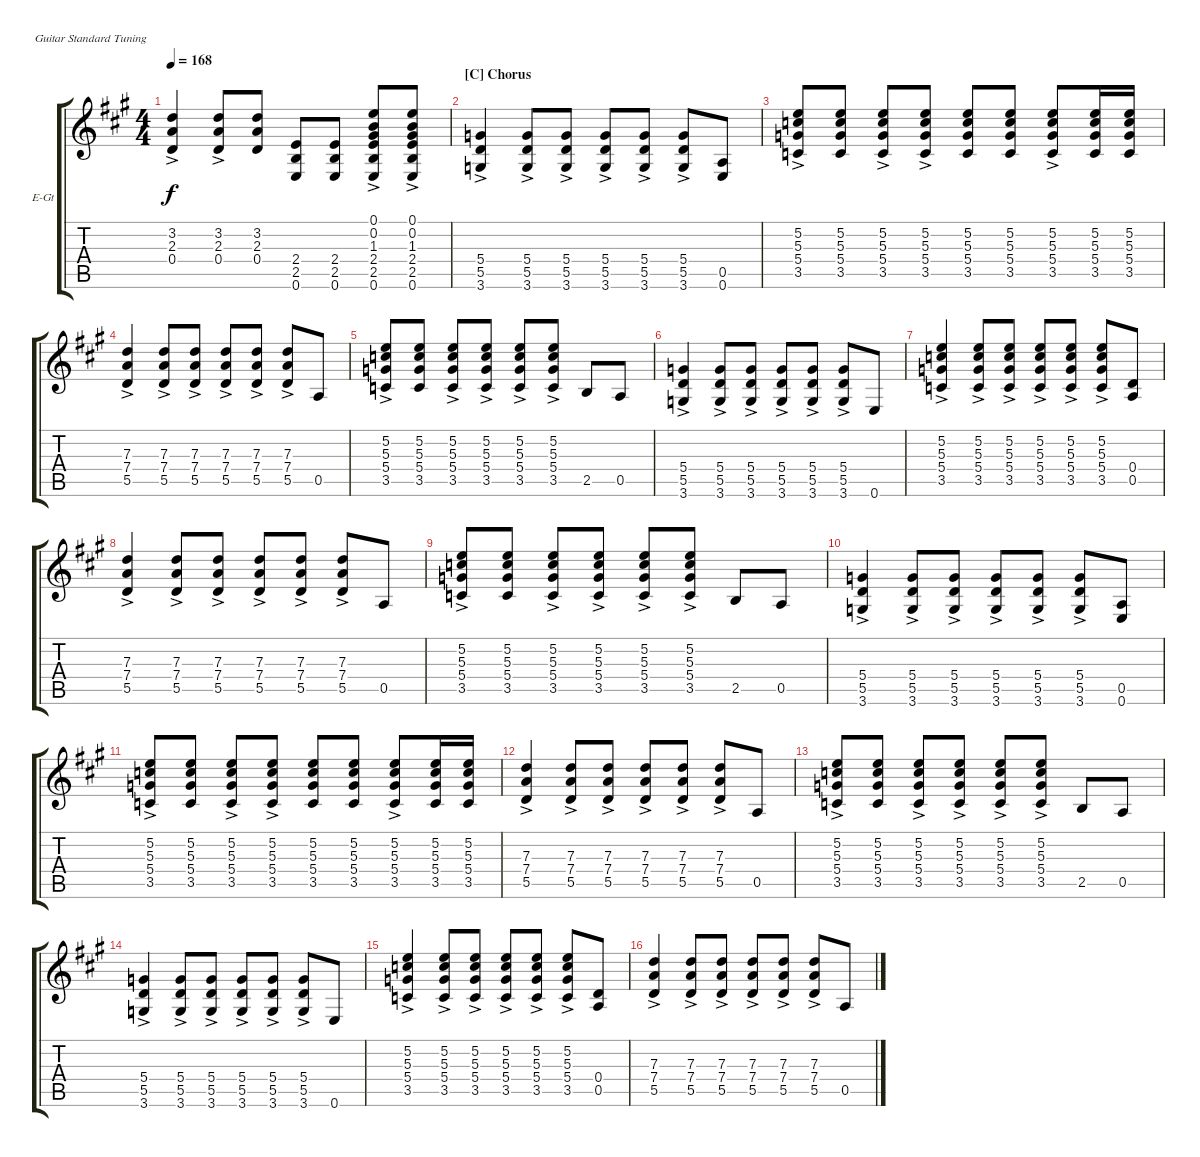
\defaultSystemsLayout 4
\bracketExtendMode groupsimilarinstruments
\firstSystemTrackNameOrientation horizontal
\otherSystemsTrackNameOrientation horizontal
\track ("Guitar" "E-Gt") {instrument distortionguitar}
\staff {score tabs}
\tuning (E4 B3 G3 D3 A2 E2)
\ts (4 4)
\tempo 168
\clef g2
\scale
1.07062
\ks a
(3.2{ac} 2.3{ac} 0.4{ac}).4{dy f} (3.2{ac} 2.3{ac} 0.4{ac}).8 (3.2 2.3 0.4).8 (0.6 2.5 2.4).8 (0.6 2.5 2.4).8 (0.6{ac} 2.5 2.4 1.3 0.2 0.1).8 (0.6{ac} 2.5 2.4 1.3 0.2 0.1).8 |
\section ("C" "Chorus")
\scale
0.929382 (3.6{ac} 5.5{ac} 5.4{ac}).4 (3.6{ac} 5.5{ac} 5.4{ac}).8 (3.6{ac} 5.5{ac} 5.4{ac}).8 (3.6{ac} 5.5{ac} 5.4{ac}).8 (3.6{ac} 5.5{ac} 5.4{ac}).8 (3.6{ac} 5.5{ac} 5.4{ac}).8 (0.6 0.5).8 |
\scale
1.07062 (3.5{ac} 5.4{ac} 5.3{ac} 5.2{ac}).8 (3.5 5.4 5.3 5.2).8 (3.5{ac} 5.4{ac} 5.3{ac} 5.2{ac}).8 (3.5{ac} 5.4{ac} 5.3{ac} 5.2{ac}).8 (3.5 5.4 5.3 5.2).8 (3.5 5.4 5.3 5.2).8 (3.5{ac} 5.4{ac} 5.3{ac} 5.2{ac}).8 (3.5 5.4 5.3 5.2).16 (3.5 5.4 5.3 5.2).16 |
\scale
0.929382 (5.5 7.4 7.3{ac}).4 (5.5{ac} 7.4{ac} 7.3{ac}).8 (5.5{ac} 7.4{ac} 7.3{ac}).8 (5.5{ac} 7.4{ac} 7.3{ac}).8 (5.5{ac} 7.4{ac} 7.3{ac}).8 (5.5{ac} 7.4{ac} 7.3{ac}).8 0.5.8 |
\scale
1.07062 (3.5{ac} 5.4{ac} 5.3{ac} 5.2{ac}).8 (3.5 5.4 5.3 5.2).8 (3.5{ac} 5.4{ac} 5.3{ac} 5.2{ac}).8 (3.5{ac} 5.4{ac} 5.3{ac} 5.2{ac}).8 (3.5{ac} 5.4{ac} 5.3{ac} 5.2{ac}).8 (3.5{ac} 5.4{ac} 5.3{ac} 5.2{ac}).8 2.5.8 0.5.8 |
\scale
0.929382 (3.6{ac} 5.5{ac} 5.4{ac}).4 (3.6{ac} 5.5{ac} 5.4{ac}).8 (3.6{ac} 5.5{ac} 5.4{ac}).8 (3.6{ac} 5.5{ac} 5.4{ac}).8 (3.6{ac} 5.5{ac} 5.4{ac}).8 (3.6{ac} 5.5{ac} 5.4{ac}).8 0.6.8 |
\scale
1.07062 (3.5{ac} 5.4{ac} 5.3{ac} 5.2{ac}).4 (3.5 5.4 5.3{ac} 5.2).8 (3.5{ac} 5.4{ac} 5.3{ac} 5.2{ac}).8 (3.5{ac} 5.4{ac} 5.3{ac} 5.2{ac}).8 (3.5{ac} 5.4 5.3 5.2).8 (3.5{ac} 5.4 5.3 5.2).8 (0.5 0.4).8 |
\scale
0.929382 (5.5 7.4 7.3{ac}).4 (5.5{ac} 7.4{ac} 7.3{ac}).8 (5.5{ac} 7.4{ac} 7.3{ac}).8 (5.5{ac} 7.4{ac} 7.3{ac}).8 (5.5{ac} 7.4{ac} 7.3{ac}).8 (5.5{ac} 7.4{ac} 7.3{ac}).8 0.5.8 |
\scale
1.07062 (3.5{ac} 5.4{ac} 5.3{ac} 5.2{ac}).8 (3.5 5.4 5.3 5.2).8 (3.5{ac} 5.4{ac} 5.3{ac} 5.2{ac}).8 (3.5{ac} 5.4{ac} 5.3{ac} 5.2{ac}).8 (3.5{ac} 5.4{ac} 5.3{ac} 5.2{ac}).8 (3.5{ac} 5.4{ac} 5.3{ac} 5.2{ac}).8 2.5.8 0.5.8 |
\scale
0.929382 (3.6{ac} 5.5{ac} 5.4{ac}).4 (3.6{ac} 5.5{ac} 5.4{ac}).8 (3.6{ac} 5.5{ac} 5.4{ac}).8 (3.6{ac} 5.5{ac} 5.4{ac}).8 (3.6{ac} 5.5{ac} 5.4{ac}).8 (3.6{ac} 5.5{ac} 5.4{ac}).8 (0.6 0.5).8 |
\scale
1.07062 (3.5{ac} 5.4{ac} 5.3{ac} 5.2{ac}).8 (3.5 5.4 5.3 5.2).8 (3.5{ac} 5.4{ac} 5.3{ac} 5.2{ac}).8 (3.5{ac} 5.4{ac} 5.3{ac} 5.2{ac}).8 (3.5 5.4 5.3 5.2).8 (3.5 5.4 5.3 5.2).8 (3.5{ac} 5.4{ac} 5.3{ac} 5.2{ac}).8 (3.5 5.4 5.3 5.2).16 (3.5 5.4 5.3 5.2).16 |
\scale
0.929382 (5.5 7.4 7.3{ac}).4 (5.5{ac} 7.4{ac} 7.3{ac}).8 (5.5{ac} 7.4{ac} 7.3{ac}).8 (5.5{ac} 7.4{ac} 7.3{ac}).8 (5.5{ac} 7.4{ac} 7.3{ac}).8 (5.5{ac} 7.4{ac} 7.3{ac}).8 0.5.8 |
\scale
1.07062 (3.5{ac} 5.4{ac} 5.3{ac} 5.2{ac}).8 (3.5 5.4 5.3 5.2).8 (3.5{ac} 5.4{ac} 5.3{ac} 5.2{ac}).8 (3.5{ac} 5.4{ac} 5.3{ac} 5.2{ac}).8 (3.5{ac} 5.4{ac} 5.3{ac} 5.2{ac}).8 (3.5{ac} 5.4{ac} 5.3{ac} 5.2{ac}).8 2.5.8 0.5.8 |
\scale
0.929382 (3.6{ac} 5.5{ac} 5.4{ac}).4 (3.6{ac} 5.5{ac} 5.4{ac}).8 (3.6{ac} 5.5{ac} 5.4{ac}).8 (3.6{ac} 5.5{ac} 5.4{ac}).8 (3.6{ac} 5.5{ac} 5.4{ac}).8 (3.6{ac} 5.5{ac} 5.4{ac}).8 0.6.8 |
\scale
1.07062 (3.5{ac} 5.4{ac} 5.3{ac} 5.2{ac}).4 (3.5 5.4 5.3{ac} 5.2).8 (3.5{ac} 5.4{ac} 5.3{ac} 5.2{ac}).8 (3.5{ac} 5.4{ac} 5.3{ac} 5.2{ac}).8 (3.5{ac} 5.4 5.3 5.2).8 (3.5{ac} 5.4 5.3 5.2).8 (0.5 0.4).8 |
\scale
0.929382 (5.5 7.4 7.3{ac}).4 (5.5{ac} 7.4{ac} 7.3{ac}).8 (5.5{ac} 7.4{ac} 7.3{ac}).8 (5.5{ac} 7.4{ac} 7.3{ac}).8 (5.5{ac} 7.4{ac} 7.3{ac}).8 (5.5{ac} 7.4{ac} 7.3{ac}).8 0.5.8
